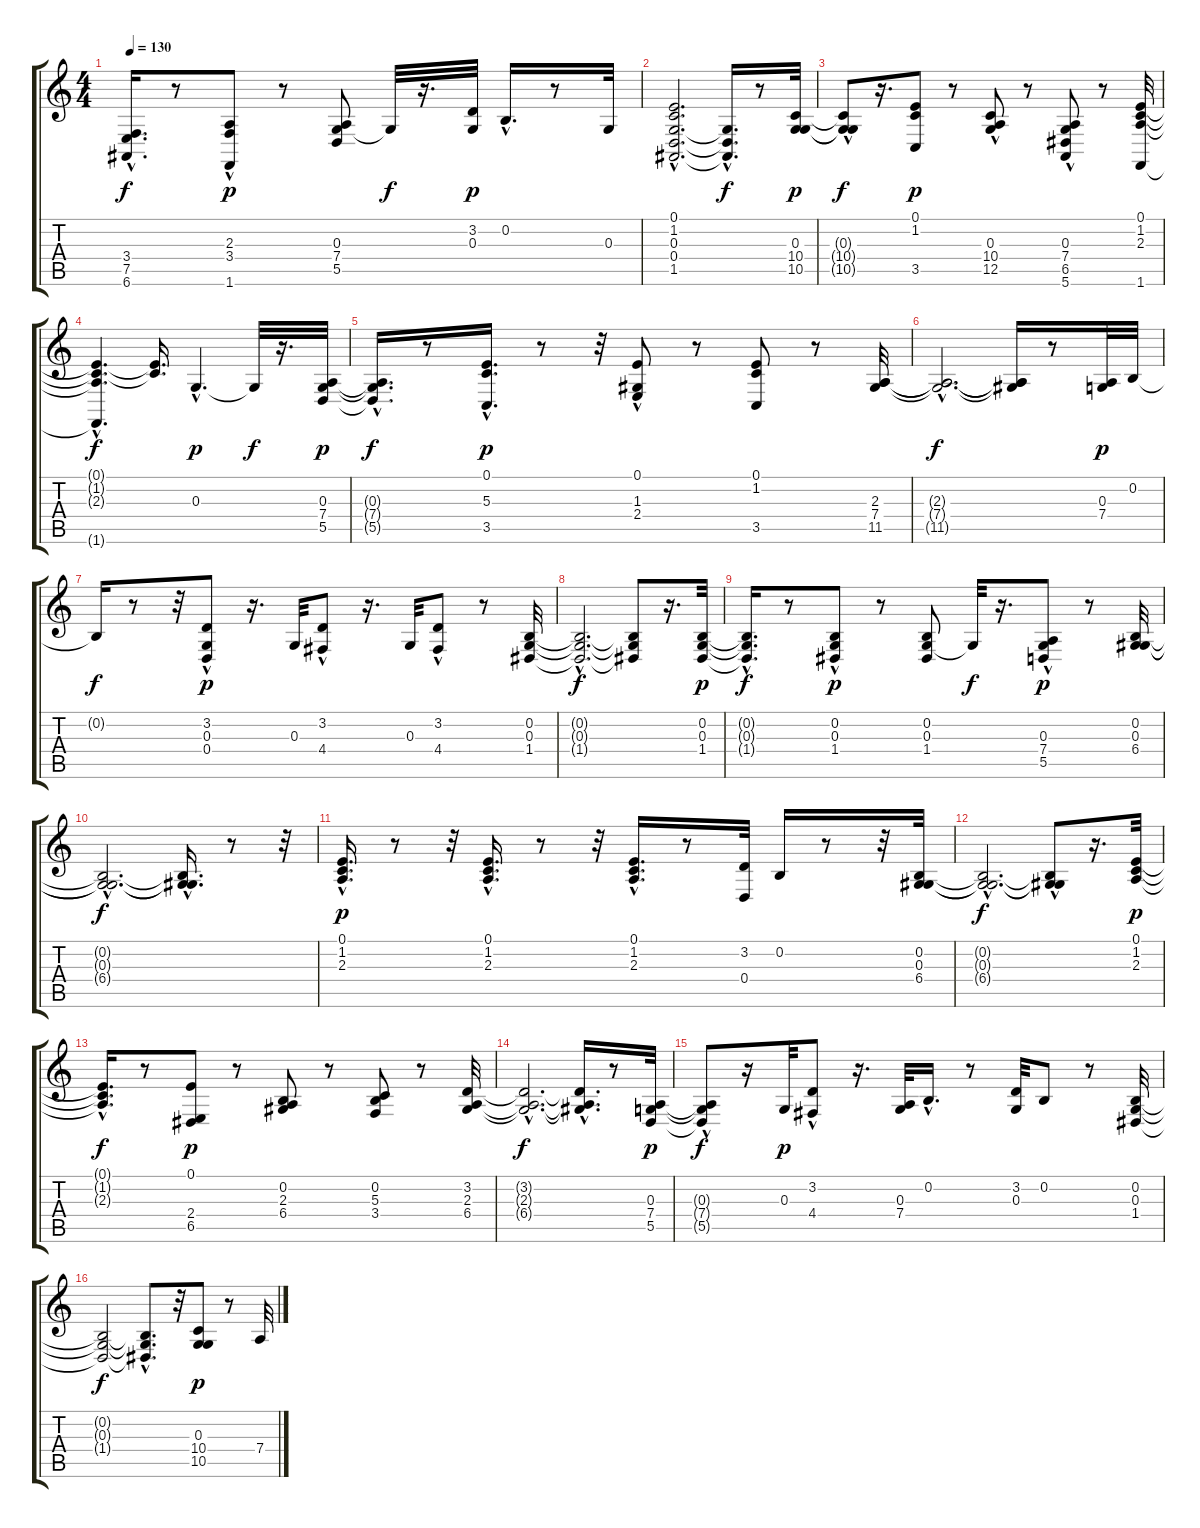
\track "" {instrument synthstrings2}
\staff {score tabs}
\tuning (E4 B3 G3 D3 A2 E2) {hide}
\ts (4 4)
\tempo 130
\clef g2
\ks c
(3.4{hac t} 7.5{hac t} 6.6{hac t}).16{d dy f} r.8 (2.3 3.4{hac} 1.6{hac}).8{dy p} r.8 (0.3 7.4 5.5).8 0.3{t}.32{dy f} r.16{d} (3.2 0.3).32{dy p} 0.2{hac}.16{d} r.8 0.3.32 |
(0.1 1.2 0.3{hac} 0.4{hac} 1.5{hac}).2{d} (0.3{t} 0.4{hac t} 1.5{hac t}).16{d dy f} r.8 (0.3 10.4 10.5).32{dy p} |
(0.3{t} 10.4{t} 10.5{hac t}).8{dy f} r.16{d} (0.1 1.2 3.5).8{dy p} r.8 (0.3{hac} 10.4{hac} 12.5).8 r.8 (0.3 7.4{hac} 6.5 5.6).8 r.8 (0.1 1.2 2.3 1.6).32 |
(0.1{hac t} 1.2{hac t} 2.3{hac t} 1.6{t}).4{d dy f} (0.1{t} 1.2{t}).16{d} 0.3{hac}.4{d dy p} 0.3{t}.32{dy f} r.16{d} (0.3 7.4 5.5).32{dy p} |
(0.3{hac t} 7.4{hac t} 5.5{t}).16{d dy f} r.8 (0.1{hac} 5.3{hac} 3.5{hac}).16{d dy p} r.8 r.32 (0.1 1.3{hac} 2.4).8 r.8 (0.1 1.2 3.5).8 r.8 (2.3 7.4 11.5).32 |
(2.3{hac t} 7.4{hac t} 11.5{hac t}).2{d dy f} (2.3{t} 7.4{t} 11.5{t}).16 r.8 (0.3 7.4).32{dy p} 0.2.32 |
0.2{t}.16{dy f} r.8 r.32 (3.2 0.3 0.4{hac}).8{dy p} r.16{d} 0.3.32 (3.2 4.4{hac}).8 r.16{d} 0.3.32 (3.2 4.4{hac}).8 r.8 (0.2 0.3 1.4).32 |
(0.2{hac t} 0.3{hac t} 1.4{hac t}).2{d dy f} (0.2{t} 0.3{t} 1.4{t}).8 r.16{d} (0.2 0.3 1.4).32{dy p} |
(0.2{hac t} 0.3{hac t} 1.4{hac t}).16{d dy f} r.8 (0.2{hac} 0.3 1.4{hac}).8{dy p} r.8 (0.2 0.3 1.4).8 0.3{t}.32{dy f} r.16{d} (0.3 7.4 5.5{hac}).8{dy p} r.8 (0.2 0.3 6.4).32 |
(0.2{hac t} 0.3{hac t} 6.4{hac t}).2{d dy f} (0.2{hac t} 0.3{hac t} 6.4{hac t}).16{d} r.8 r.32 |
(0.1{hac} 1.2{hac} 2.3{hac}).16{d dy p} r.8 r.32 (0.1 1.2 2.3{hac}).16{d} r.8 r.32 (0.1{hac} 1.2{hac} 2.3{hac}).16{d} r.8 (3.2 0.4).32 0.2.16 r.8 r.32 (0.2 0.3 6.4).32 |
(0.2{hac t} 0.3{hac t} 6.4{hac t}).2{d dy f} (0.2{hac t} 0.3{hac t} 6.4{t}).8 r.16{d} (0.1 1.2 2.3).32{dy p} |
(0.1{hac t} 1.2{hac t} 2.3{hac t}).16{d dy f} r.8 (0.1 2.4 6.5).8{dy p} r.8 (0.2 2.3 6.4).8 r.8 (0.2 5.3 3.4).8 r.8 (3.2 2.3 6.4).32 |
(3.2{hac t} 2.3{hac t} 6.4{hac t}).2{d dy f} (3.2{hac t} 2.3{hac t} 6.4{t}).16{d} r.8 (0.3 7.4 5.5).32{dy p} |
(0.3{t} 7.4{t} 5.5{hac t}).8{dy f} r.16 0.3.32{dy p} (3.2 4.4{hac}).8 r.16{d} (0.3 7.4).32 0.2{hac}.16{d} r.8 (3.2 0.3).32 0.2.8 r.8 (0.2 0.3 1.4).32 |
(0.2{t} 0.3{t} 1.4{t}).2{dy f} (0.2{t} 0.3{hac t} 1.4{hac t}).8{d} r.32 (0.3 10.4 10.5).8{dy p} r.8 7.4.32
